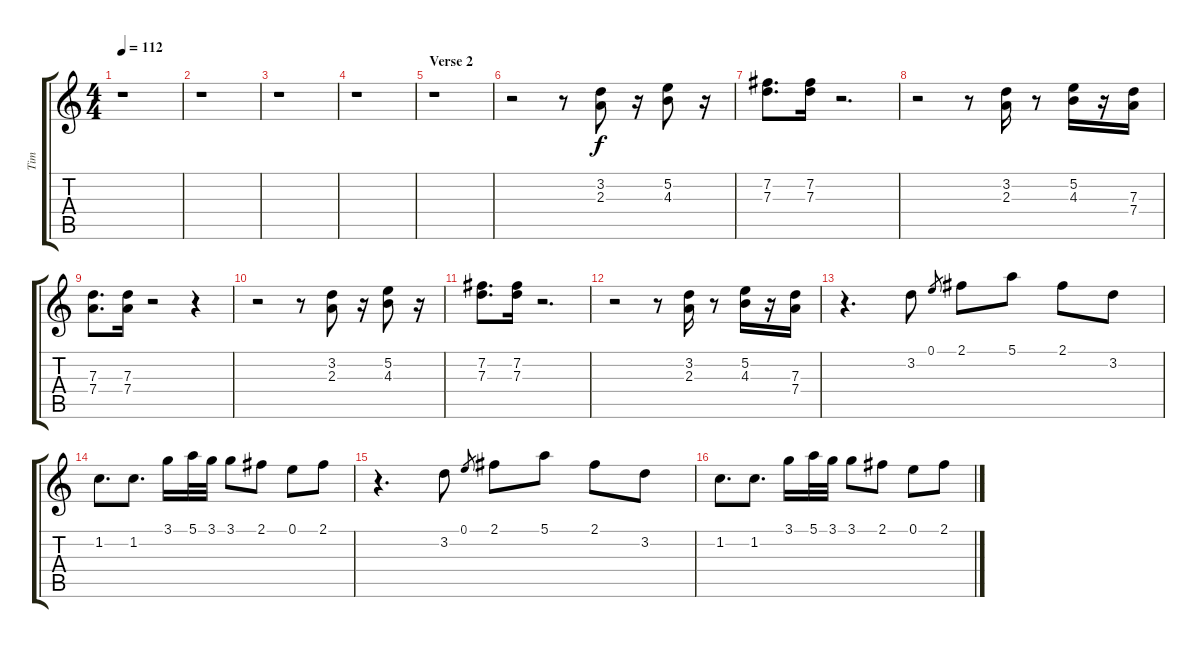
\track ("Tim" "Tim") {instrument acousticguitarsteel}
\staff {score tabs}
\tuning (E4 B3 G3 D3 A2 E2) {hide}
\ts (4 4)
\tempo 112
\clef g2
\ks c
r.1{dy f} |
r.1 |
r.1 |
r.1 |
\section ("" "Verse 2")
r.1 |
r.2 r.8 (3.2 2.3).8 r.16 (5.2 4.3).8 r.16 |
(7.2 7.3).8{d} (7.2 7.3).16 r.2{d} |
r.2 r.8 (3.2 2.3).16 r.8 (5.2 4.3).16 r.16 (7.3 7.4).16 |
(7.3 7.4).8{d} (7.3 7.4).16 r.2 r.4 |
r.2 r.8 (3.2 2.3).8 r.16 (5.2 4.3).8 r.16 |
(7.2 7.3).8{d} (7.2 7.3).16 r.2{d} |
r.2 r.8 (3.2 2.3).16 r.8 (5.2 4.3).16 r.16 (7.3 7.4).16 |
r.4{d} 3.2.8 0.1.8{gr} 2.1.8 5.1.8 2.1.8 3.2.8 |
1.2.8{d} 1.2.8{d} 3.1.16 5.1.32 3.1.32 3.1.8 2.1.8 0.1.8 2.1.8 |
r.4{d} 3.2.8 0.1.8{gr} 2.1.8 5.1.8 2.1.8 3.2.8 |
1.2.8{d} 1.2.8{d} 3.1.16 5.1.32 3.1.32 3.1.8 2.1.8 0.1.8 2.1.8
